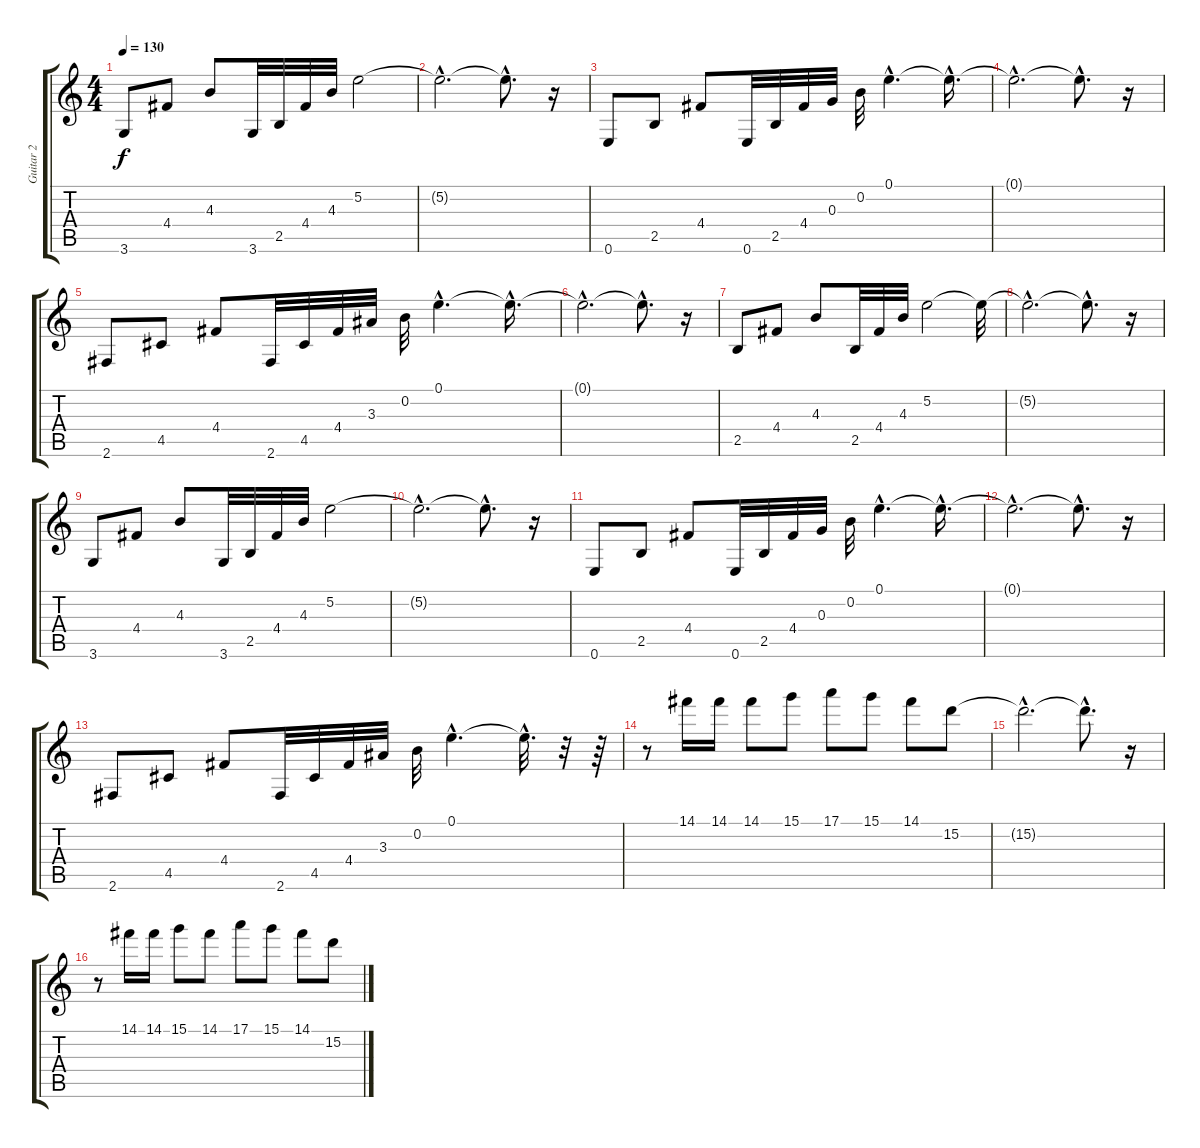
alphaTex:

\track ("Guitar 2" "Guitar 2") {instrument overdrivenguitar}
\staff {score tabs}
\tuning (E4 B3 G3 D3 A2 E2) {hide}
\ts (4 4)
\tempo 130
\clef g2
\ks c
3.6.8{dy f} 4.4.8 4.3.8 3.6.32 2.5.32 4.4.32 4.3.32 5.2.2 |
5.2{hac t}.2{d} 5.2{hac t}.8{d} r.16 |
0.6.8 2.5.8 4.4.8 0.6.32 2.5.32 4.4.32 0.3.32 0.2.32 0.1{hac}.4{d} 0.1{hac t}.16{d} |
0.1{hac t}.2{d} 0.1{hac t}.8{d} r.16 |
2.6.8 4.5.8 4.4.8 2.6.32 4.5.32 4.4.32 3.3.32 0.2.32 0.1{hac}.4{d} 0.1{hac t}.16{d} |
0.1{hac t}.2{d} 0.1{hac t}.8{d} r.16 |
2.5.8 4.4.8 4.3.8 2.5.32 4.4.32 4.3.32 5.2.2 5.2{t}.32 |
5.2{hac t}.2{d} 5.2{hac t}.8{d} r.16 |
3.6.8 4.4.8 4.3.8 3.6.32 2.5.32 4.4.32 4.3.32 5.2.2 |
5.2{hac t}.2{d} 5.2{hac t}.8{d} r.16 |
0.6.8 2.5.8 4.4.8 0.6.32 2.5.32 4.4.32 0.3.32 0.2.32 0.1{hac}.4{d} 0.1{hac t}.16{d} |
0.1{hac t}.2{d} 0.1{hac t}.8{d} r.16 |
2.6.8 4.5.8 4.4.8 2.6.32 4.5.32 4.4.32 3.3.32 0.2.32 0.1{hac}.4{d} 0.1{hac t}.32{d} r.32 r.64 |
r.8 14.1.16 14.1.16 14.1.8 15.1.8 17.1.8 15.1.8 14.1.8 15.2.8 |
15.2{hac t}.2{d} 15.2{hac t}.8{d} r.16 |
r.8 14.1.16 14.1.16 15.1.8 14.1.8 17.1.8 15.1.8 14.1.8 15.2.8
